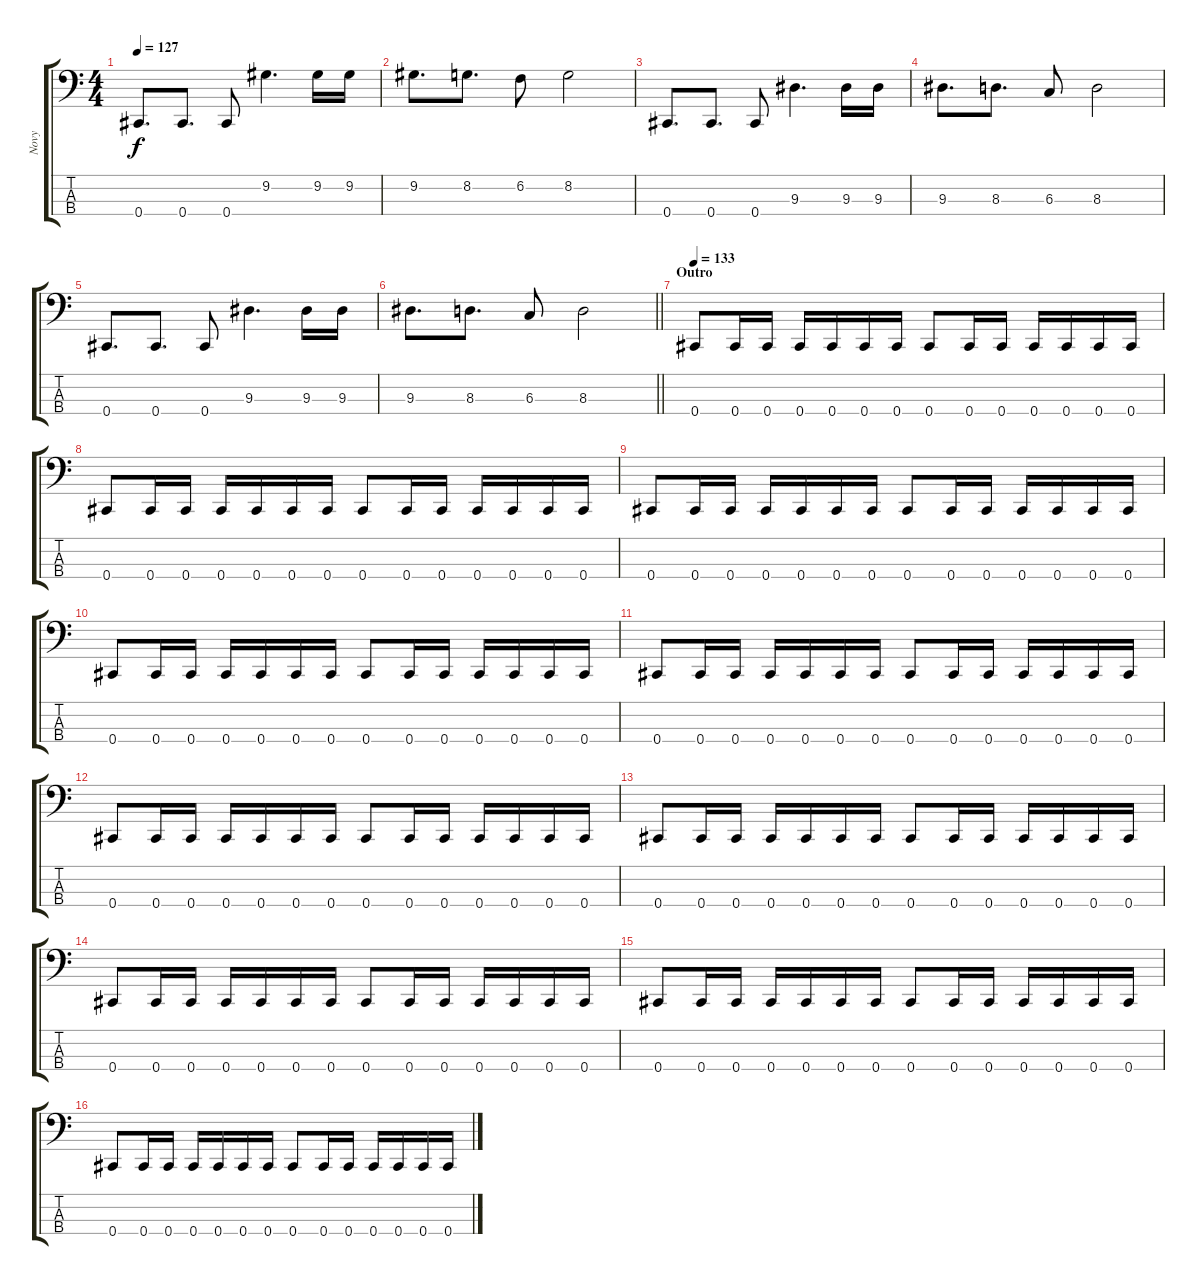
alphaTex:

\track ("Novy" "Novy") {instrument electricbassfinger}
\staff {score tabs}
\tuning (E2 B1 Gb1 Db1) {hide}
\ts (4 4)
\tempo 127
\clef f4
\ks c
0.4.8{d dy f} 0.4.8{d} 0.4.8 9.2.4{d} 9.2.16 9.2.16 |
9.2.8{d} 8.2.8{d} 6.2.8 8.2.2 |
0.4.8{d} 0.4.8{d} 0.4.8 9.3.4{d} 9.3.16 9.3.16 |
9.3.8{d} 8.3.8{d} 6.3.8 8.3.2 |
0.4.8{d} 0.4.8{d} 0.4.8 9.3.4{d} 9.3.16 9.3.16 |
\barLineRight lightlight
9.3.8{d} 8.3.8{d} 6.3.8 8.3.2 |
\section ("" "Outro")
\tempo 133
0.4.8 0.4.16 0.4.16 0.4.16 0.4.16 0.4.16 0.4.16 0.4.8 0.4.16 0.4.16 0.4.16 0.4.16 0.4.16 0.4.16 |
0.4.8 0.4.16 0.4.16 0.4.16 0.4.16 0.4.16 0.4.16 0.4.8 0.4.16 0.4.16 0.4.16 0.4.16 0.4.16 0.4.16 |
0.4.8 0.4.16 0.4.16 0.4.16 0.4.16 0.4.16 0.4.16 0.4.8 0.4.16 0.4.16 0.4.16 0.4.16 0.4.16 0.4.16 |
0.4.8 0.4.16 0.4.16 0.4.16 0.4.16 0.4.16 0.4.16 0.4.8 0.4.16 0.4.16 0.4.16 0.4.16 0.4.16 0.4.16 |
0.4.8 0.4.16 0.4.16 0.4.16 0.4.16 0.4.16 0.4.16 0.4.8 0.4.16 0.4.16 0.4.16 0.4.16 0.4.16 0.4.16 |
0.4.8 0.4.16 0.4.16 0.4.16 0.4.16 0.4.16 0.4.16 0.4.8 0.4.16 0.4.16 0.4.16 0.4.16 0.4.16 0.4.16 |
0.4.8 0.4.16 0.4.16 0.4.16 0.4.16 0.4.16 0.4.16 0.4.8 0.4.16 0.4.16 0.4.16 0.4.16 0.4.16 0.4.16 |
0.4.8 0.4.16 0.4.16 0.4.16 0.4.16 0.4.16 0.4.16 0.4.8 0.4.16 0.4.16 0.4.16 0.4.16 0.4.16 0.4.16 |
0.4.8 0.4.16 0.4.16 0.4.16 0.4.16 0.4.16 0.4.16 0.4.8 0.4.16 0.4.16 0.4.16 0.4.16 0.4.16 0.4.16 |
0.4.8 0.4.16 0.4.16 0.4.16 0.4.16 0.4.16 0.4.16 0.4.8 0.4.16 0.4.16 0.4.16 0.4.16 0.4.16 0.4.16
